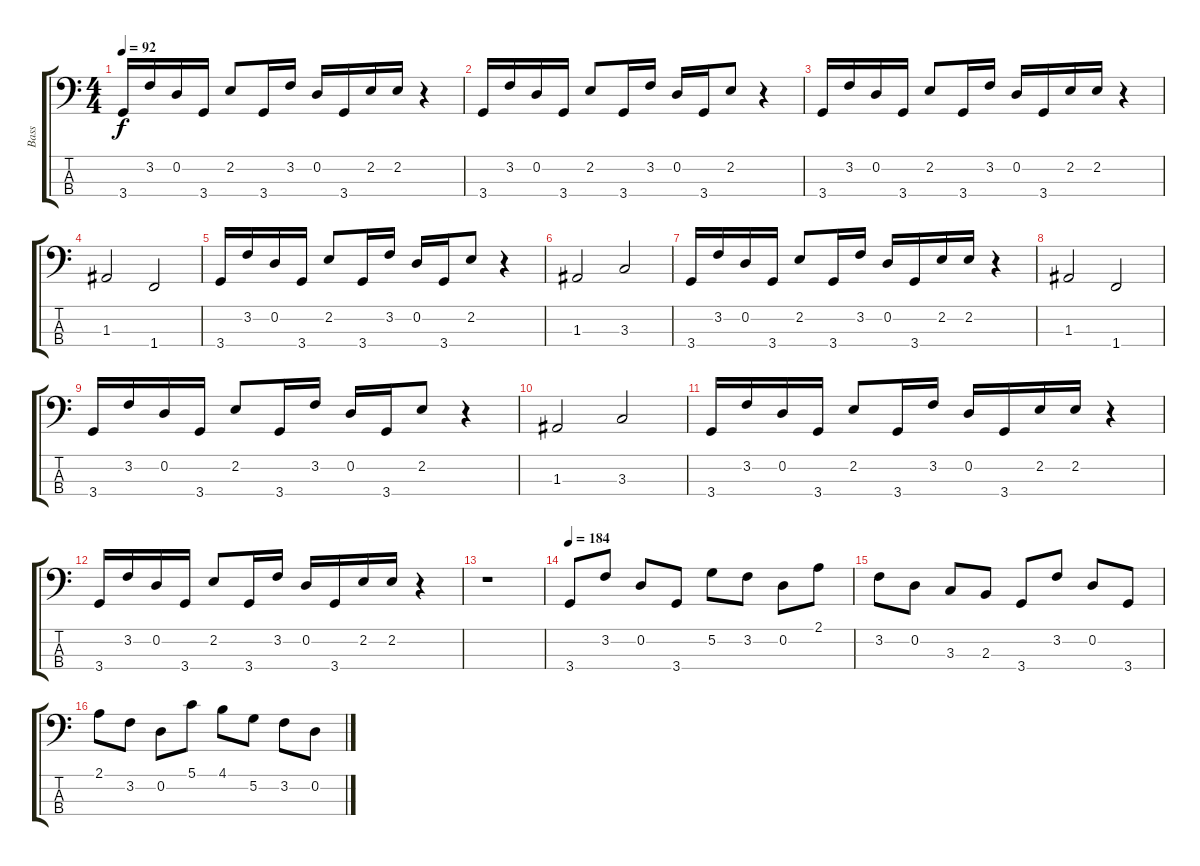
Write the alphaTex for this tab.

\track ("Bass" "Bass") {instrument electricbassfinger}
\staff {score tabs}
\tuning (G2 D2 A1 E1) {hide}
\ts (4 4)
\tempo 92
\clef f4
\ks c
3.4.16{dy f} 3.2.16 0.2.16 3.4.16 2.2.8 3.4.16 3.2.16 0.2.16 3.4.16 2.2.16 2.2.16 r.4 |
3.4.16 3.2.16 0.2.16 3.4.16 2.2.8 3.4.16 3.2.16 0.2.16 3.4.16 2.2.8 r.4 |
3.4.16 3.2.16 0.2.16 3.4.16 2.2.8 3.4.16 3.2.16 0.2.16 3.4.16 2.2.16 2.2.16 r.4 |
1.3.2 1.4.2 |
3.4.16 3.2.16 0.2.16 3.4.16 2.2.8 3.4.16 3.2.16 0.2.16 3.4.16 2.2.8 r.4 |
1.3.2 3.3.2 |
3.4.16 3.2.16 0.2.16 3.4.16 2.2.8 3.4.16 3.2.16 0.2.16 3.4.16 2.2.16 2.2.16 r.4 |
1.3.2 1.4.2 |
3.4.16 3.2.16 0.2.16 3.4.16 2.2.8 3.4.16 3.2.16 0.2.16 3.4.16 2.2.8 r.4 |
1.3.2 3.3.2 |
3.4.16 3.2.16 0.2.16 3.4.16 2.2.8 3.4.16 3.2.16 0.2.16 3.4.16 2.2.16 2.2.16 r.4 |
3.4.16 3.2.16 0.2.16 3.4.16 2.2.8 3.4.16 3.2.16 0.2.16 3.4.16 2.2.16 2.2.16 r.4 |
r.1 |
\tempo 184
3.4.8 3.2.8 0.2.8 3.4.8 5.2.8 3.2.8 0.2.8 2.1.8 |
3.2.8 0.2.8 3.3.8 2.3.8 3.4.8 3.2.8 0.2.8 3.4.8 |
2.1.8 3.2.8 0.2.8 5.1.8 4.1.8 5.2.8 3.2.8 0.2.8
